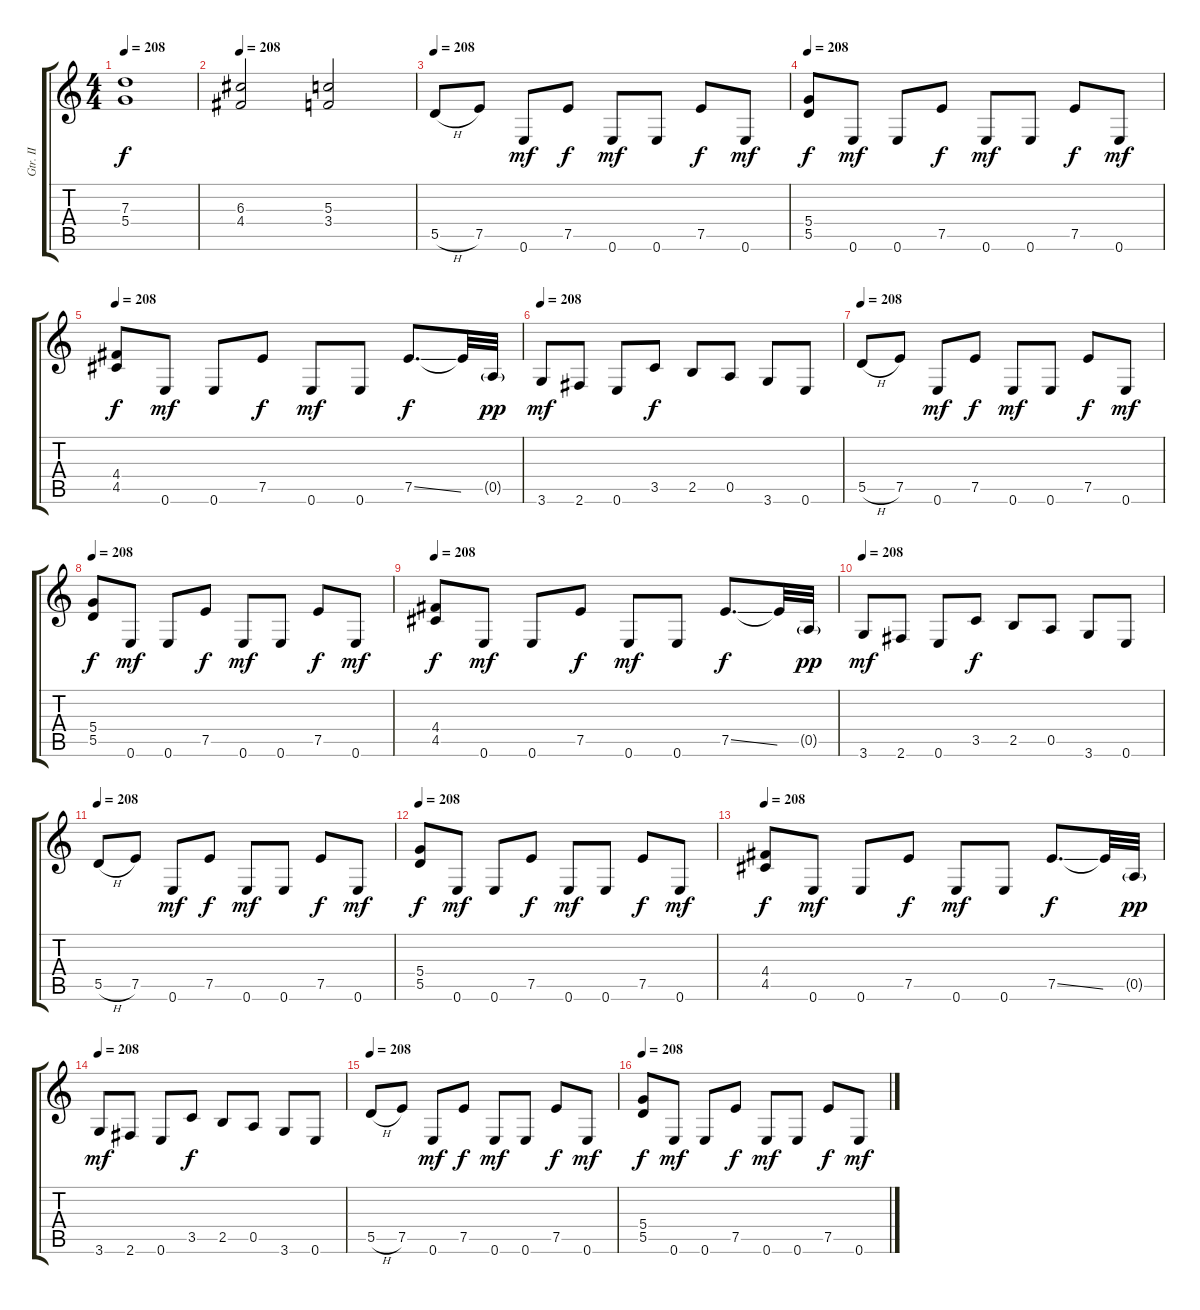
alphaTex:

\track ("Gtr. II" "Gtr. II") {instrument overdrivenguitar}
\staff {score tabs}
\tuning (E4 B3 G3 D3 A2 E2) {hide}
\ts (4 4)
\tempo 208
\clef g2
\ks c
(7.3 5.4).1{dy f} |
\tempo 208
(6.3 4.4).2 (5.3 3.4).2 |
\tempo 208
5.5{h}.8 7.5.8 0.6.8{dy mf} 7.5.8{dy f} 0.6.8{dy mf} 0.6.8 7.5.8{dy f} 0.6.8{dy mf} |
\tempo 208
(5.4 5.5).8{dy f} 0.6.8{dy mf} 0.6.8 7.5.8{dy f} 0.6.8{dy mf} 0.6.8 7.5.8{dy f} 0.6.8{dy mf} |
\tempo 208
(4.4 4.5).8{dy f} 0.6.8{dy mf} 0.6.8 7.5.8{dy f} 0.6.8{dy mf} 0.6.8 7.5{ss}.8{d dy f} 7.5{t}.32 0.5{g}.32{dy pp} |
\tempo 208
3.6.8{dy mf} 2.6.8 0.6.8 3.5.8{dy f} 2.5.8 0.5.8 3.6.8 0.6.8 |
\tempo 208
5.5{h}.8 7.5.8 0.6.8{dy mf} 7.5.8{dy f} 0.6.8{dy mf} 0.6.8 7.5.8{dy f} 0.6.8{dy mf} |
\tempo 208
(5.4 5.5).8{dy f} 0.6.8{dy mf} 0.6.8 7.5.8{dy f} 0.6.8{dy mf} 0.6.8 7.5.8{dy f} 0.6.8{dy mf} |
\tempo 208
(4.4 4.5).8{dy f} 0.6.8{dy mf} 0.6.8 7.5.8{dy f} 0.6.8{dy mf} 0.6.8 7.5{ss}.8{d dy f} 7.5{t}.32 0.5{g}.32{dy pp} |
\tempo 208
3.6.8{dy mf} 2.6.8 0.6.8 3.5.8{dy f} 2.5.8 0.5.8 3.6.8 0.6.8 |
\tempo 208
5.5{h}.8 7.5.8 0.6.8{dy mf} 7.5.8{dy f} 0.6.8{dy mf} 0.6.8 7.5.8{dy f} 0.6.8{dy mf} |
\tempo 208
(5.4 5.5).8{dy f} 0.6.8{dy mf} 0.6.8 7.5.8{dy f} 0.6.8{dy mf} 0.6.8 7.5.8{dy f} 0.6.8{dy mf} |
\tempo 208
(4.4 4.5).8{dy f} 0.6.8{dy mf} 0.6.8 7.5.8{dy f} 0.6.8{dy mf} 0.6.8 7.5{ss}.8{d dy f} 7.5{t}.32 0.5{g}.32{dy pp} |
\tempo 208
3.6.8{dy mf} 2.6.8 0.6.8 3.5.8{dy f} 2.5.8 0.5.8 3.6.8 0.6.8 |
\tempo 208
5.5{h}.8 7.5.8 0.6.8{dy mf} 7.5.8{dy f} 0.6.8{dy mf} 0.6.8 7.5.8{dy f} 0.6.8{dy mf} |
\tempo 208
(5.4 5.5).8{dy f} 0.6.8{dy mf} 0.6.8 7.5.8{dy f} 0.6.8{dy mf} 0.6.8 7.5.8{dy f} 0.6.8{dy mf}
